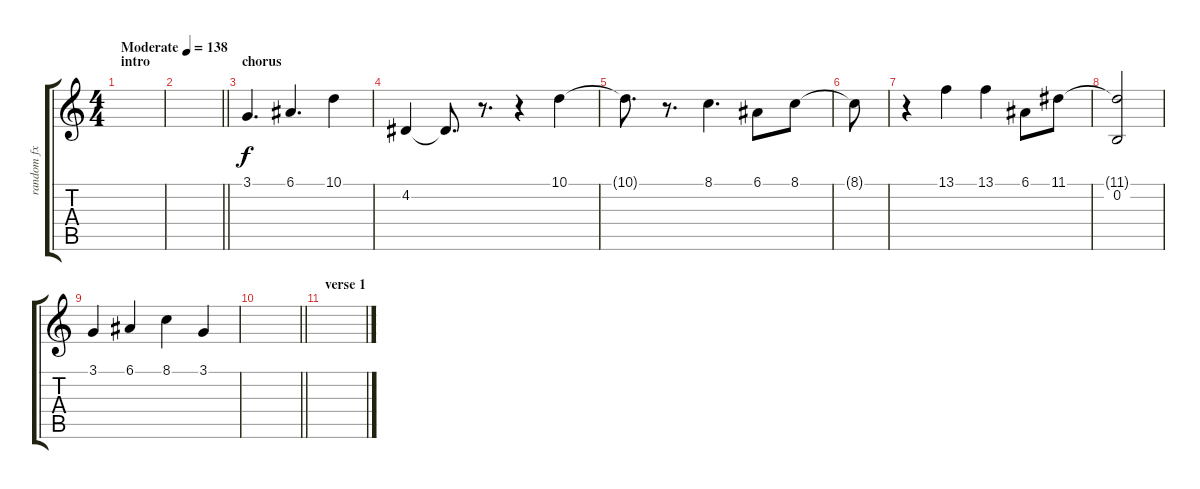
\track ("random fx" "random fx") {instrument acousticgrandpiano}
\staff {score tabs}
\tuning (E4 B3 G3 D3 A2 E2) {hide}
\ts (4 4)
\section ("" "intro")
\tempo (138 "Moderate")
\clef g2
\ks c
|
\barLineRight lightlight
|
\section ("" "chorus")
3.1.4{d} 6.1.4{d} 10.1.4 |
4.2.4 4.2{t}.8{d} r.8{d} r.4 10.1.4 |
10.1{t}.8{d} r.8{d} 8.1.4{d} 6.1.8 8.1.8 |
8.1{t}.8 |
r.4 13.1.4 13.1.4 6.1.8 11.1.8 |
(11.1{t} 0.2).2 |
3.1.4 6.1.4 8.1.4 3.1.4 |
\barLineRight lightlight
|
\section ("" "verse 1")
